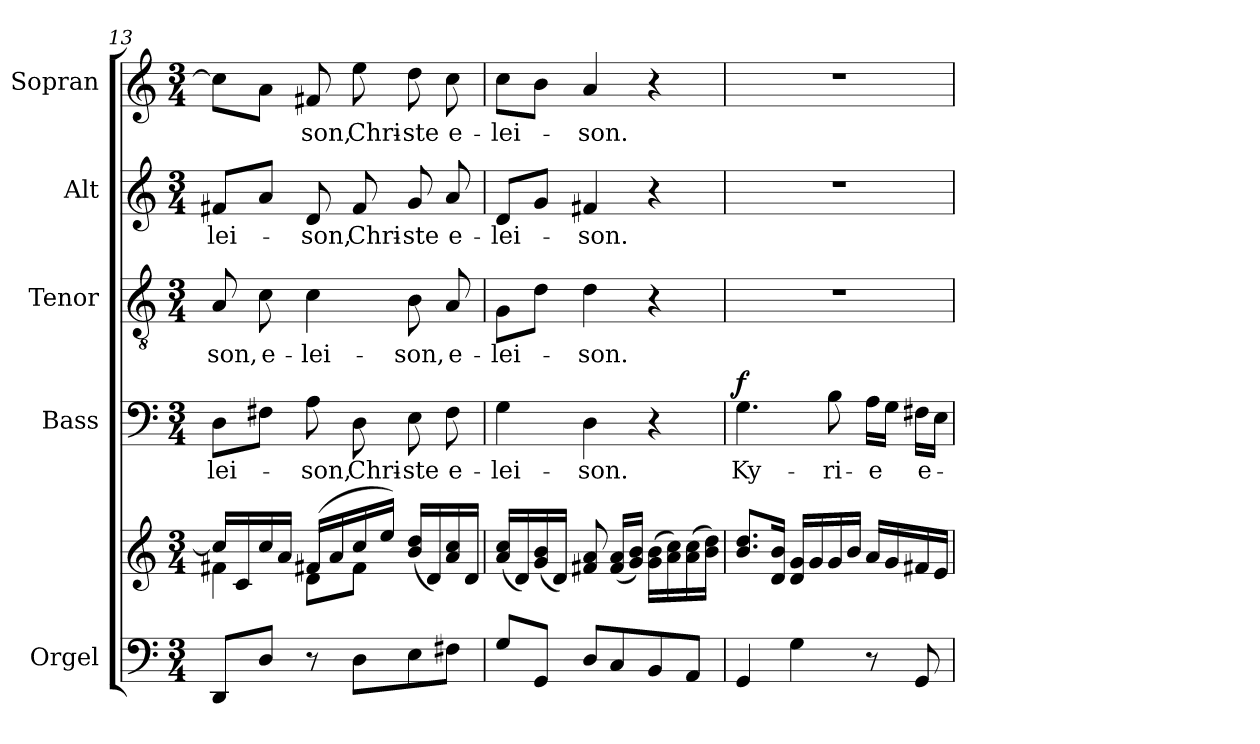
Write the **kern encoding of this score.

**kern	**kern	**kern	**text	**dynam	**kern	**text	**kern	**text	**kern	**text
*part5	*part5	*part4	*part4	*part4	*part3	*part3	*part2	*part2	*part1	*part1
*staff6	*staff5	*staff4	*staff4	*staff4	*staff3	*staff3	*staff2	*staff2	*staff1	*staff1
*I"Orgel	*	*I"Bass	*	*	*I"Tenor	*	*I"Alt	*	*I"Sopran	*
*I'Org.	*	*I'B.	*	*	*I'T.	*	*I'A.	*	*I'S.	*
*clefF4	*clefG2	*clefF4	*	*	*clefGv2	*	*clefG2	*	*clefG2	*
*k[]	*k[]	*k[]	*	*	*k[]	*	*k[]	*	*k[]	*
*C:	*C:	*C:	*	*	*C:	*	*C:	*	*C:	*
*M3/4	*M3/4	*M3/4	*	*	*M3/4	*	*M3/4	*	*M3/4	*
=13	=13	=13	=13	=13	=13	=13	=13	=13	=13	=13
*	*^	*	*	*	*	*	*	*	*	*
!	!	!	!	!LO:LY:b	!	!	!LO:LY:b	!	!LO:LY:b	!	!
8DD/L	16cc/LL]	4f#X\	8D\L	-lei-	.	8A/	-son,	8f#X/L	-lei-	8cc\L]	.
.	16c/	.	.	.	.	.	.	.	.	.	.
!	!	!	!	!	!	!	!LO:LY:b	!	!	!	!
8D/J	16cc/	.	8F#X\J	.	.	8c\	e-	8a/J	.	8a\J	.
.	16a/JJ	.	.	.	.	.	.	.	.	.	.
!	!	!	!	!LO:LY:b	!	!	!LO:LY:b	!	!LO:LY:b	!	!LO:LY:b
8r	(>16f#X/LL	8d\L	8A\	-son,	.	4c\	-lei-	8d/	-son,	8f#X/	-son,
.	16a/	.	.	.	.	.	.	.	.	.	.
!	!	!	!	!LO:LY:b	!	!	!	!	!LO:LY:b	!	!LO:LY:b
8D\L	16cc/	8f#\J	8D\	Chri-	.	.	.	8f#/	Chri-	8ee\	Chri-
.	16ee/JJ)	.	.	.	.	.	.	.	.	.	.
!	!	!	!	!LO:LY:b	!	!	!LO:LY:b	!	!LO:LY:b	!	!LO:LY:b
8E\	(>16b/ 16dd/LL	4ryy	8E\	-ste	.	8B\	-son,	8g/	-ste	8dd\	-ste
.	16d/)	.	.	.	.	.	.	.	.	.	.
!	!	!	!	!LO:LY:b	!	!	!LO:LY:b	!	!LO:LY:b	!	!LO:LY:b
8F#X\J	16a/ 16cc/	.	8F#\	e-	.	8A/	e-	8a/	e-	8cc\	e-
.	16d/JJ	.	.	.	.	.	.	.	.	.	.
*	*v	*v	*	*	*	*	*	*	*	*	*
=14	=14	=14	=14	=14	=14	=14	=14	=14	=14	=14
!	!	!	!LO:LY:b	!	!	!LO:LY:b	!	!LO:LY:b	!	!LO:LY:b
8G/L	(<16a/ 16cc/LL	4G\	-lei-	.	8G\L	-lei-	8d/L	-lei-	8cc\L	-lei-
.	16d/)	.	.	.	.	.	.	.	.	.
8GG/J	(<16g/ 16b/	.	.	.	8d\J	.	8g/J	.	8b\J	.
.	16d/JJ)	.	.	.	.	.	.	.	.	.
!	!	!	!LO:LY:b	!	!	!LO:LY:b	!	!LO:LY:b	!	!LO:LY:b
8D/L	8f#X/ 8a/	4D\	-son.	.	4d\	-son.	4f#X/	-son.	4a/	-son.
8C/	(<16f#/ 16a/LL	.	.	.	.	.	.	.	.	.
.	16g/ 16b/JJ)	.	.	.	.	.	.	.	.	.
8BB/	(>16g\ 16b\LL	4r	.	.	4r	.	4r	.	4r	.
.	16a\ 16cc\)	.	.	.	.	.	.	.	.	.
8AA/J	(>16a\ 16cc\	.	.	.	.	.	.	.	.	.
.	16b\ 16dd\JJ)	.	.	.	.	.	.	.	.	.
=15	=15	=15	=15	=15	=15	=15	=15	=15	=15	=15
!	!	!	!LO:LY:b	!LO:DY:a	!	!	!	!	!	!
4GG/	8.b/ 8.dd/L	4.G\	Ky-	f	2.r	.	2.r	.	2.r	.
.	16d/ 16b/Jk	.	.	.	.	.	.	.	.	.
4G\	16d/ 16g/LL	.	.	.	.	.	.	.	.	.
.	16g/	.	.	.	.	.	.	.	.	.
!	!	!	!LO:LY:b	!	!	!	!	!	!	!
.	16g/	8B\	-ri-	.	.	.	.	.	.	.
.	16b/JJ	.	.	.	.	.	.	.	.	.
!	!	!	!LO:LY:b	!	!	!	!	!	!	!
8r	16a/LL	16A\LL	-e	.	.	.	.	.	.	.
.	16g/	16G\JJ	.	.	.	.	.	.	.	.
!	!	!	!LO:LY:b	!	!	!	!	!	!	!
8GG/	16f#X/	16F#X\LL	e-	.	.	.	.	.	.	.
.	16e/JJ	16E\JJ	.	.	.	.	.	.	.	.
=	=	=	=	=	=	=	=	=	=	=
*-	*-	*-	*-	*-	*-	*-	*-	*-	*-	*-
